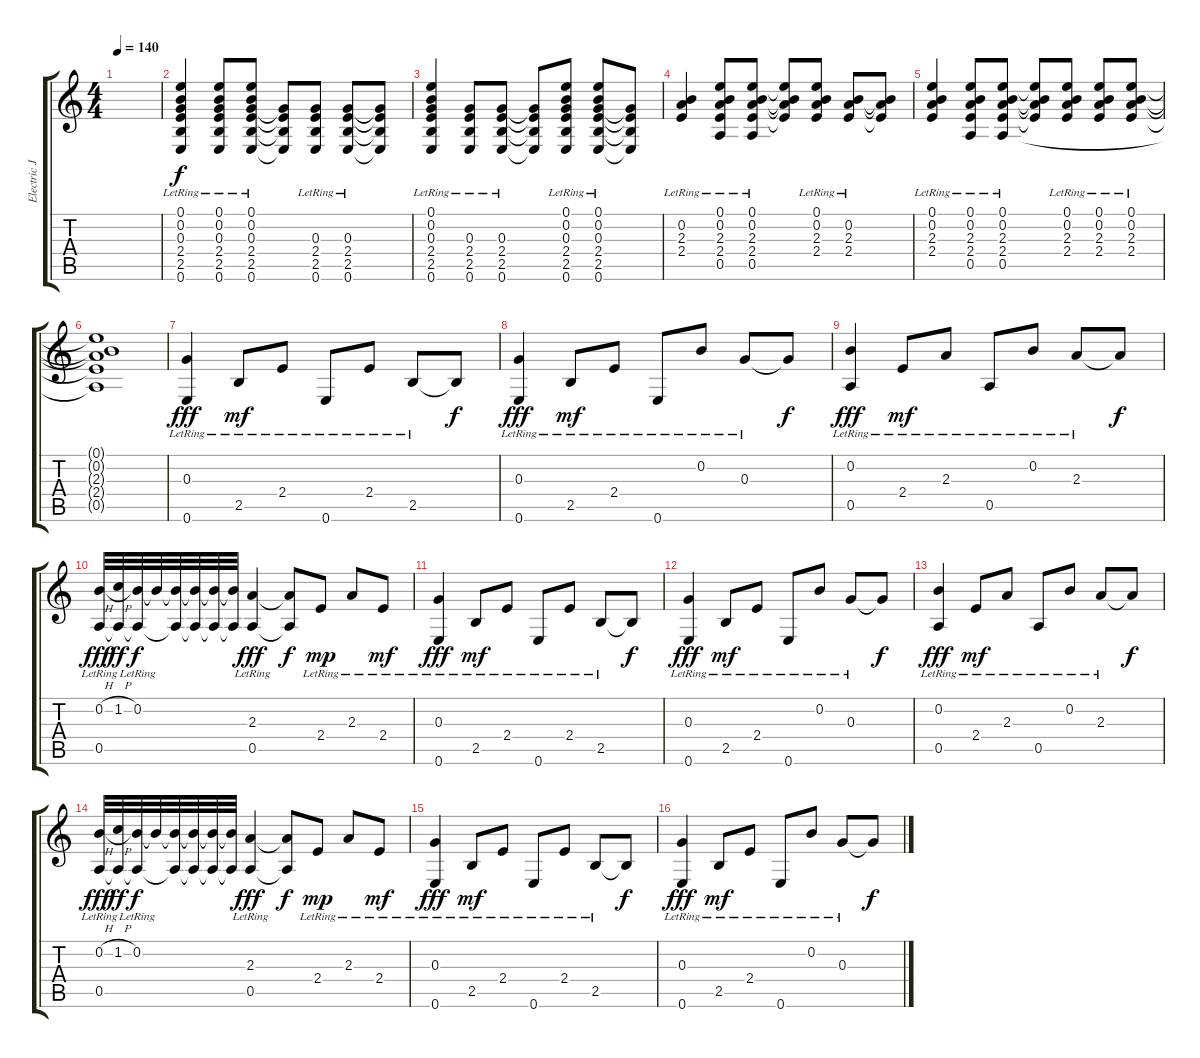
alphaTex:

\track ("Electric Jazz Guitar" "Electric J") {instrument electricguitarjazz}
\staff {score tabs}
\tuning (E4 B3 G3 D3 A2 E2) {hide}
\ts (4 4)
\tempo 140
\clef g2
\ks c
|
(0.1{lr} 0.2{lr} 0.3{lr} 2.4{lr} 2.5{lr} 0.6{lr}).4 (0.1{lr} 0.2{lr} 0.3{lr} 2.4{lr} 2.5{lr} 0.6{lr}).8 (0.1{lr} 0.2{lr} 0.3{lr} 2.4{lr} 2.5{lr} 0.6{lr}).8 (0.3{t} 2.4{t} 2.5{t} 0.6{t}).8 (0.3{lr} 2.4{lr} 2.5{lr} 0.6{lr}).8 (0.3{lr} 2.4{lr} 2.5{lr} 0.6{lr}).8 (0.3{t} 2.4{t} 2.5{t} 0.6{t}).8 |
(0.1{lr} 0.2{lr} 0.3{lr} 2.4{lr} 2.5{lr} 0.6{lr}).4 (0.3{lr} 2.4{lr} 2.5{lr} 0.6{lr}).8 (0.3{lr} 2.4{lr} 2.5{lr} 0.6{lr}).8 (0.3{t} 2.4{t} 2.5{t} 0.6{t}).8 (0.1{lr} 0.2{lr} 0.3{lr} 2.4{lr} 2.5{lr} 0.6{lr}).8 (0.1{lr} 0.2{lr} 0.3{lr} 2.4{lr} 2.5{lr} 0.6{lr}).8 (0.3{t} 2.4{t} 2.5{t} 0.6{t}).8 |
(0.2 2.3{lr} 2.4{lr}).4 (0.1{lr} 0.2{lr} 2.3{lr} 2.4{lr} 0.5{lr}).8 (0.1{lr} 0.2{lr} 2.3{lr} 2.4{lr} 0.5{lr}).8 (0.1{t} 0.2{t} 2.3{t} 2.4{t}).8 (0.1{lr} 0.2{lr} 2.3{lr} 2.4{lr}).8 (0.2{lr} 2.3{lr} 2.4{lr}).8 (0.2{t} 2.3{t} 2.4{t}).8 |
(0.1{lr} 0.2{lr} 2.3{lr} 2.4{lr}).4 (0.1{lr} 0.2{lr} 2.3{lr} 2.4{lr} 0.5{lr}).8 (0.1{lr} 0.2{lr} 2.3{lr} 2.4{lr} 0.5{lr}).8 (0.1{t} 0.2{t} 2.3{t} 2.4{t}).8 (0.1{lr} 0.2{lr} 2.3{lr} 2.4{lr}).8 (0.1{lr} 0.2{lr} 2.3{lr} 2.4{lr}).8 (0.1{lr} 0.2{lr} 2.3{lr} 2.4{lr}).8 |
(0.1{t} 0.2{t} 2.3{t} 2.4{t} 0.5{t}).1 |
(0.3{lr} 0.6{lr}).4{dy fff} 2.5{lr}.8{dy mf} 2.4{lr}.8 0.6{lr}.8 2.4{lr}.8 2.5{lr}.8 2.5{t}.8{dy f} |
(0.3{lr} 0.6{lr}).4{dy fff} 2.5{lr}.8{dy mf} 2.4{lr}.8 0.6{lr}.8 0.2{lr}.8 0.3{lr}.8 0.3{t}.8{dy f} |
(0.2{lr} 0.5{lr}).4{dy fff} 2.4{lr}.8{dy mf} 2.3{lr}.8 0.5{lr}.8 0.2{lr}.8 2.3{lr}.8 2.3{t}.8{dy f} |
(0.2{h} 0.5{lr}).32{dy fff} (1.2{h} 0.5{t}).32{dy ff} (0.2{lr} 0.5{t}).32{dy f} 0.2{t}.32 (0.2{t} 0.5{t}).32 (0.2{t} 0.5{t}).32 (0.2{t} 0.5{t}).32 (0.2{t} 0.5{t}).32 (2.3{lr} 0.5{lr}).4{dy fff} (2.3{t} 0.5{t}).8{dy f} 2.4{lr}.8{dy mp} 2.3{lr}.8 2.4{lr}.8{dy mf} |
(0.3{lr} 0.6{lr}).4{dy fff} 2.5{lr}.8{dy mf} 2.4{lr}.8 0.6{lr}.8 2.4{lr}.8 2.5{lr}.8 2.5{t}.8{dy f} |
(0.3{lr} 0.6{lr}).4{dy fff} 2.5{lr}.8{dy mf} 2.4{lr}.8 0.6{lr}.8 0.2{lr}.8 0.3{lr}.8 0.3{t}.8{dy f} |
(0.2{lr} 0.5{lr}).4{dy fff} 2.4{lr}.8{dy mf} 2.3{lr}.8 0.5{lr}.8 0.2{lr}.8 2.3{lr}.8 2.3{t}.8{dy f} |
(0.2{h} 0.5{lr}).32{dy fff} (1.2{h} 0.5{t}).32{dy ff} (0.2{lr} 0.5{t}).32{dy f} 0.2{t}.32 (0.2{t} 0.5{t}).32 (0.2{t} 0.5{t}).32 (0.2{t} 0.5{t}).32 (0.2{t} 0.5{t}).32 (2.3{lr} 0.5{lr}).4{dy fff} (2.3{t} 0.5{t}).8{dy f} 2.4{lr}.8{dy mp} 2.3{lr}.8 2.4{lr}.8{dy mf} |
(0.3{lr} 0.6{lr}).4{dy fff} 2.5{lr}.8{dy mf} 2.4{lr}.8 0.6{lr}.8 2.4{lr}.8 2.5{lr}.8 2.5{t}.8{dy f} |
(0.3{lr} 0.6{lr}).4{dy fff} 2.5{lr}.8{dy mf} 2.4{lr}.8 0.6{lr}.8 0.2{lr}.8 0.3{lr}.8 0.3{t}.8{dy f}
